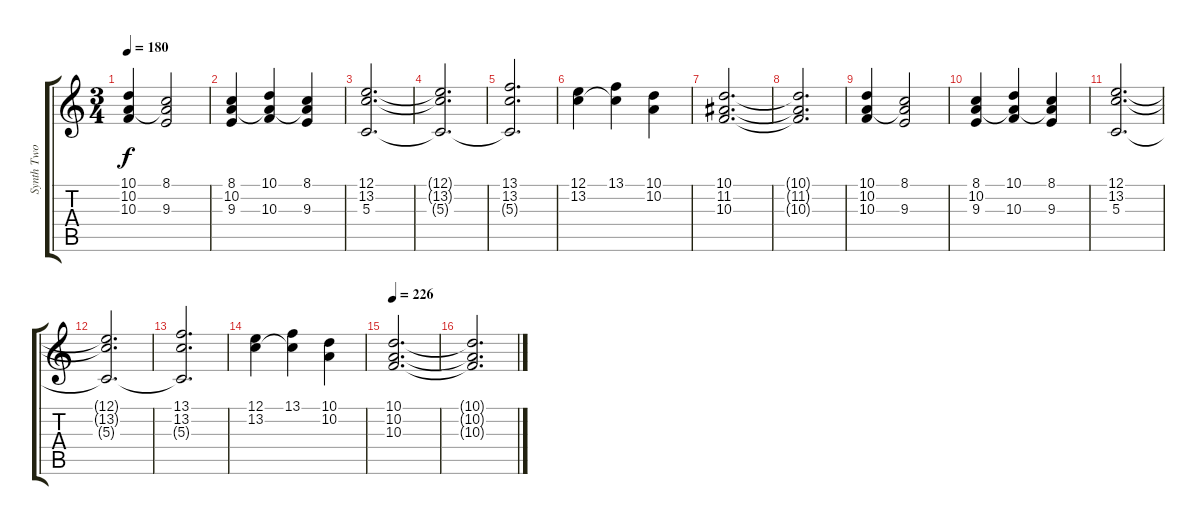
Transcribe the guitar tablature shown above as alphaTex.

\track ("Synth Two" "Synth Two") {instrument pad2warm}
\staff {score tabs}
\tuning (E4 B3 G3 D3 A2 E2) {hide}
\ts (3 4)
\tempo 180
\clef g2
\ks c
(10.1 10.2 10.3).4{dy f} (8.1 10.2{t} 9.3).2 |
(8.1 10.2 9.3).4 (10.1 10.2{t} 10.3).4 (8.1 10.2{t} 9.3).4 |
(12.1 13.2 5.3).2{d} |
(12.1{t} 13.2{t} 5.3{t}).2{d} |
(13.1 13.2 5.3{t}).2{d} |
(12.1 13.2).4 (13.1 13.2{t}).4 (10.1 10.2).4 |
(10.1 11.2 10.3).2{d} |
(10.1{t} 11.2{t} 10.3{t}).2{d} |
(10.1 10.2 10.3).4 (8.1 10.2{t} 9.3).2 |
(8.1 10.2 9.3).4 (10.1 10.2{t} 10.3).4 (8.1 10.2{t} 9.3).4 |
(12.1 13.2 5.3).2{d} |
(12.1{t} 13.2{t} 5.3{t}).2{d} |
(13.1 13.2 5.3{t}).2{d} |
(12.1 13.2).4 (13.1 13.2{t}).4 (10.1 10.2).4 |
\tempo 226
(10.1 10.2 10.3).2{d} |
(10.1{t} 10.2{t} 10.3{t}).2{d volume 3}
